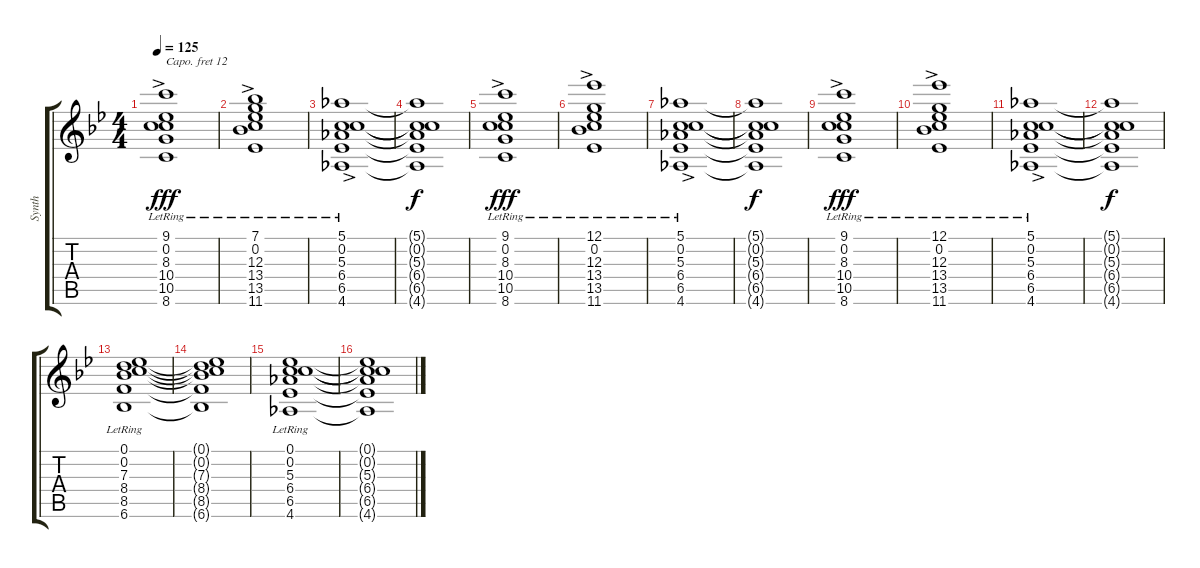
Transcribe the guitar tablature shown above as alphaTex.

\track ("Synth" "Synth") {instrument pad2warm}
\staff {score tabs}
\capo 12
\tuning (Eb4 C4 G3 D3 A2 E2) {hide}
\ts (4 4)
\tempo 125
\clef g2
\ks bb
(9.1{ac lr} 0.2{lr} 8.3{lr} 10.4{lr} 10.5{lr} 8.6{lr}).1{dy fff} |
(7.1{ac lr} 0.2{lr} 12.3{lr} 13.4{lr} 13.5{lr} 11.6{lr}).1 |
(5.1{ac lr} 0.2{lr} 5.3{lr} 6.4{lr} 6.5{lr} 4.6{lr}).1 |
(5.1{t} 0.2{t} 5.3{t} 6.4{t} 6.5{t} 4.6{t}).1{dy f} |
(9.1{ac lr} 0.2{lr} 8.3{lr} 10.4{lr} 10.5{lr} 8.6{lr}).1{dy fff} |
(12.1{ac lr} 0.2{lr} 12.3{lr} 13.4{lr} 13.5{lr} 11.6{lr}).1 |
(5.1{ac lr} 0.2{lr} 5.3{lr} 6.4{lr} 6.5{lr} 4.6{lr}).1 |
(5.1{t} 0.2{t} 5.3{t} 6.4{t} 6.5{t} 4.6{t}).1{dy f} |
(9.1{ac lr} 0.2{lr} 8.3{lr} 10.4{lr} 10.5{lr} 8.6{lr}).1{dy fff} |
(12.1{ac lr} 0.2{lr} 12.3{lr} 13.4{lr} 13.5{lr} 11.6{lr}).1 |
(5.1{ac lr} 0.2{lr} 5.3{lr} 6.4{lr} 6.5{lr} 4.6{lr}).1 |
(5.1{t} 0.2{t} 5.3{t} 6.4{t} 6.5{t} 4.6{t}).1{dy f} |
(0.1{lr} 0.2{lr} 7.3{lr} 8.4{lr} 8.5{lr} 6.6{lr}).1 |
(0.1{t} 0.2{t} 7.3{t} 8.4{t} 8.5{t} 6.6{t}).1 |
(0.1{lr} 0.2{lr} 5.3{lr} 6.4{lr} 6.5{lr} 4.6{lr}).1 |
(0.1{t} 0.2{t} 5.3{t} 6.4{t} 6.5{t} 4.6{t}).1
